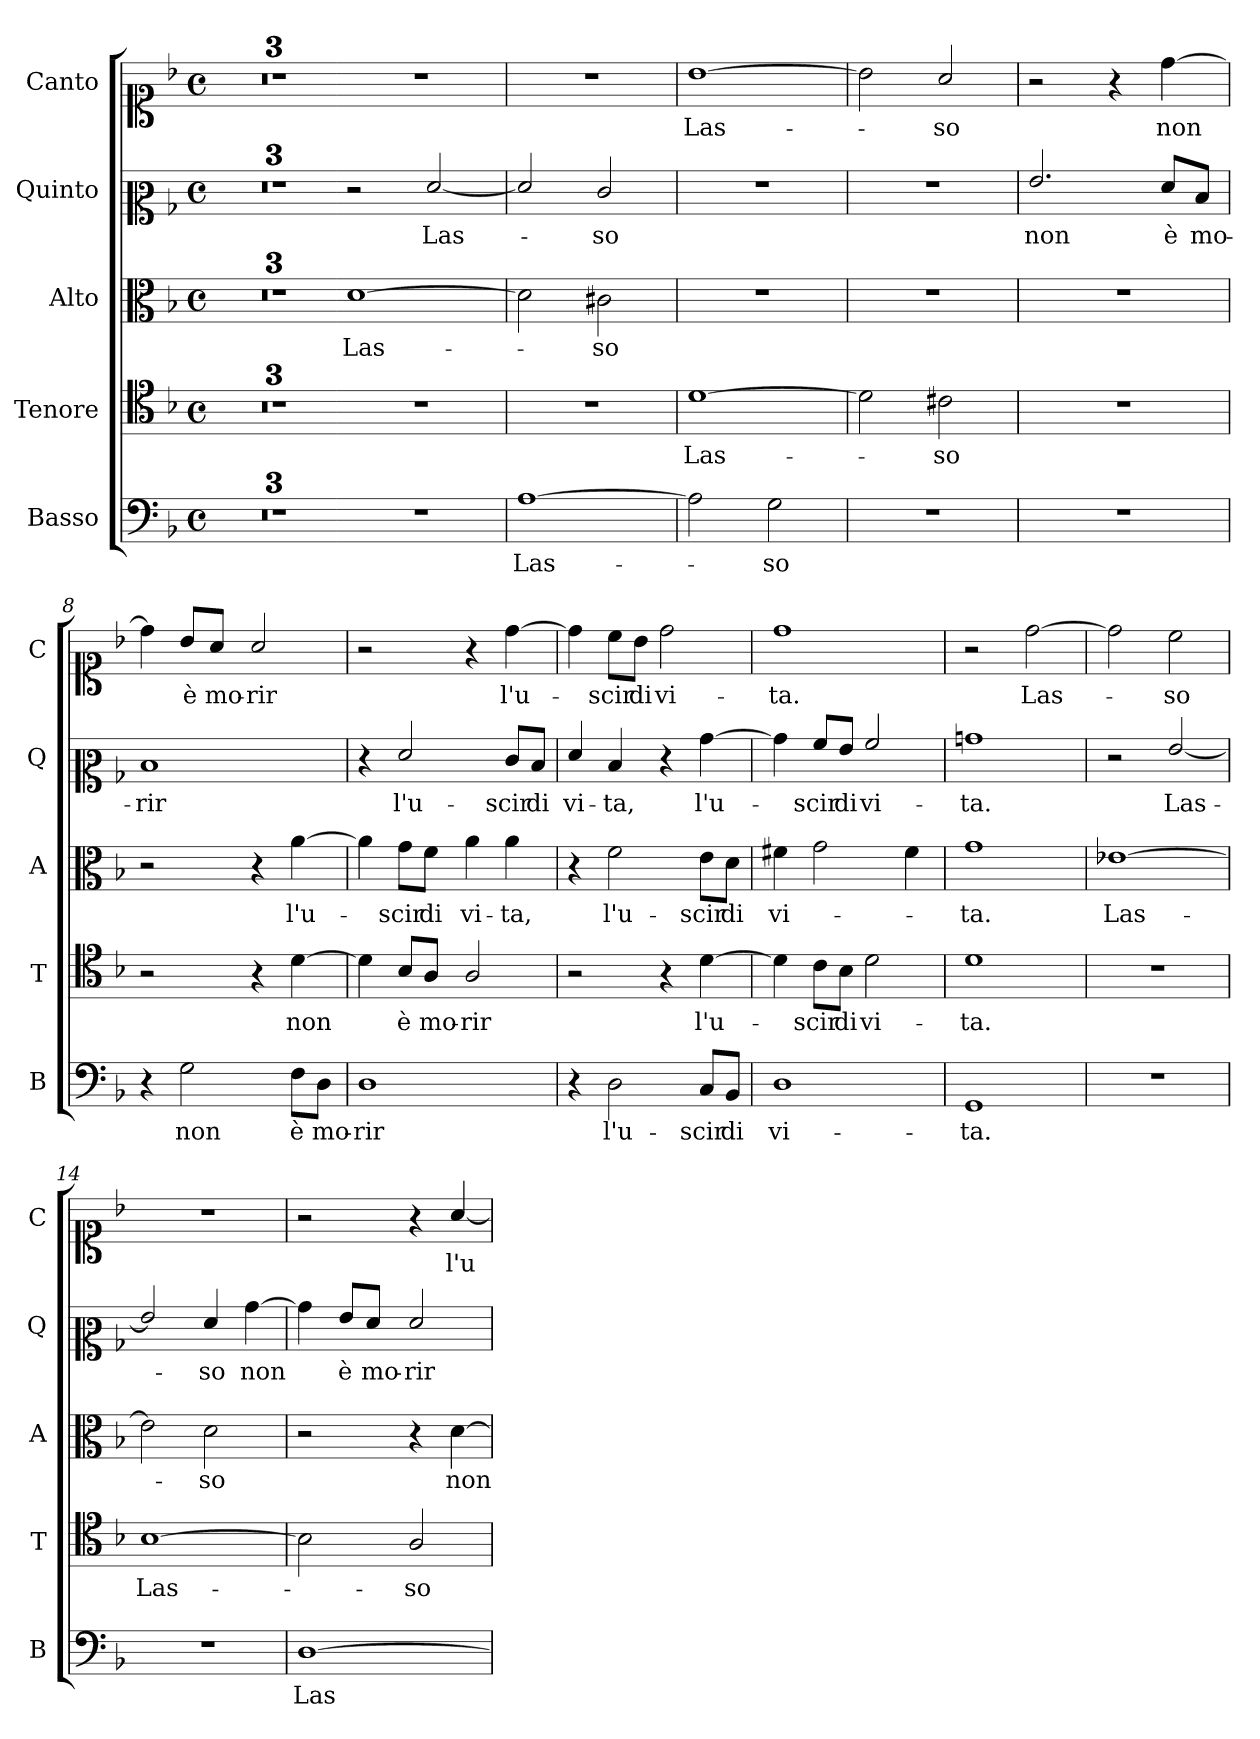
**kern	**text	**kern	**text	**kern	**text	**kern	**text	**kern	**text
*part5	*part5	*part4	*part4	*part3	*part3	*part2	*part2	*part1	*part1
*staff5	*staff5	*staff4	*staff4	*staff3	*staff3	*staff2	*staff2	*staff1	*staff1
*I"Basso	*	*I"Tenore	*	*I"Alto	*	*I"Quinto	*	*I"Canto	*
*I'B	*	*I'T	*	*I'A	*	*I'Q	*	*I'C	*
!!LO:LB:g=z
*clefF4	*	*clefC4	*	*clefC3	*	*clefC2	*	*clefC1	*
*k[b-]	*	*k[b-]	*	*k[b-]	*	*k[b-]	*	*k[b-]	*
*F:	*	*F:	*	*F:	*	*F:	*	*F:	*
*M4/4	*	*M4/4	*	*M4/4	*	*M4/4	*	*M4/4	*
*met(c)	*	*met(c)	*	*met(c)	*	*met(c)	*	*met(c)	*
=1	=1	=1	=1	=1	=1	=1	=1	=1	=1
1ryy	.	1ryy	.	1ryy	.	1ryy	.	1ryy	.
=2	=2	=2	=2	=2	=2	=2	=2	=2	=2
1r	.	1r	.	1r	.	1r	.	1r	.
=3	=3	=3	=3	=3	=3	=3	=3	=3	=3
*	*	*clefGv2	*	*clefGv2	*	*clefG2	*	*clefG2	*
1ryy	.	1ryy	.	1ryy	.	1ryy	.	1ryy	.
=3X1-	=3X1-	=3X1-	=3X1-	=3X1-	=3X1-	=3X1-	=3X1-	=3X1-	=3X1-
!	!	!	!	!	!LO:LY:b	!	!	!	!
1r	.	1r	.	[1d	Las-	2r	.	1r	.
!	!	!	!	!	!	!	!LO:LY:b	!	!
.	.	.	.	.	.	[2f/	Las-	.	.
=4	=4	=4	=4	=4	=4	=4	=4	=4	=4
!	!LO:LY:b	!	!	!	!	!	!	!	!
[1A	Las-	1r	.	2d\]	.	2f/]	.	1r	.
!	!	!	!	!	!LO:LY:b	!	!LO:LY:b	!	!
.	.	.	.	2c#X\	-so	2e/	-so	.	.
=5	=5	=5	=5	=5	=5	=5	=5	=5	=5
!	!	!	!LO:LY:b	!	!	!	!	!	!LO:LY:b
2A\]	.	[1d	Las-	1r	.	1r	.	[1b-	Las-
!	!LO:LY:b	!	!	!	!	!	!	!	!
2G\	-so	.	.	.	.	.	.	.	.
=6	=6	=6	=6	=6	=6	=6	=6	=6	=6
1r	.	2d\]	.	1r	.	1r	.	2b-\]	.
!	!	!	!LO:LY:b	!	!	!	!	!	!LO:LY:b
.	.	2c#X\	-so	.	.	.	.	2a/	-so
!!LO:LB:g=z
=7	=7	=7	=7	=7	=7	=7	=7	=7	=7
!	!	!	!	!	!	!	!LO:LY:b	!	!
1r	.	1r	.	1r	.	2.g/	non	2r	.
.	.	.	.	.	.	.	.	4r	.
!	!	!	!	!	!	!	!LO:LY:b	!	!LO:LY:b
.	.	.	.	.	.	8f/L	è	[4dd\	non
!	!	!	!	!	!	!	!LO:LY:b	!	!
.	.	.	.	.	.	8d/J	mo-	.	.
=8	=8	=8	=8	=8	=8	=8	=8	=8	=8
!	!	!	!	!	!	!	!LO:LY:b	!	!
4r	.	2r	.	2r	.	1d	-rir	4dd\]	.
!	!LO:LY:b	!	!	!	!	!	!	!	!LO:LY:b
2G\	non	.	.	.	.	.	.	8b-/L	è
!	!	!	!	!	!	!	!	!	!LO:LY:b
.	.	.	.	.	.	.	.	8a/J	mo-
!	!	!	!	!	!	!	!	!	!LO:LY:b
.	.	4r	.	4r	.	.	.	2a/	-rir
!	!LO:LY:b	!	!LO:LY:b	!	!LO:LY:b	!	!	!	!
8F\L	è	[4d\	non	[4a\	l'u-	.	.	.	.
!	!LO:LY:b	!	!	!	!	!	!	!	!
8D\J	mo-	.	.	.	.	.	.	.	.
=9	=9	=9	=9	=9	=9	=9	=9	=9	=9
!	!LO:LY:b	!	!	!	!	!	!	!	!
1D	-rir	4d\]	.	4a\]	.	4r	.	2r	.
!	!	!	!LO:LY:b	!	!LO:LY:b	!	!LO:LY:b	!	!
.	.	8B-/L	è	8g\L	-scir	2f/	l'u-	.	.
!	!	!	!LO:LY:b	!	!LO:LY:b	!	!	!	!
.	.	8A/J	mo-	8f\J	di	.	.	.	.
!	!	!	!LO:LY:b	!	!LO:LY:b	!	!	!	!
.	.	2A/	-rir	4a\	vi-	.	.	4r	.
!	!	!	!	!	!LO:LY:b	!	!LO:LY:b	!	!LO:LY:b
.	.	.	.	4a\	-ta,	8e/L	-scir	[4dd\	l'u-
!	!	!	!	!	!	!	!LO:LY:b	!	!
.	.	.	.	.	.	8d/J	di	.	.
=10	=10	=10	=10	=10	=10	=10	=10	=10	=10
!	!	!	!	!	!	!	!LO:LY:b	!	!
4r	.	2r	.	4r	.	4f/	vi-	4dd\]	.
!	!LO:LY:b	!	!	!	!LO:LY:b	!	!LO:LY:b	!	!LO:LY:b
2D\	l'u-	.	.	2f\	l'u-	4d/	-ta,	8cc\L	-scir
!	!	!	!	!	!	!	!	!	!LO:LY:b
.	.	.	.	.	.	.	.	8b-\J	di
!	!	!	!	!	!	!	!	!	!LO:LY:b
.	.	4r	.	.	.	4r	.	2dd\	vi-
!	!LO:LY:b	!	!LO:LY:b	!	!LO:LY:b	!	!LO:LY:b	!	!
8C/L	-scir	[4d\	l'u-	8e\L	-scir	[4b-\	l'u-	.	.
!	!LO:LY:b	!	!	!	!LO:LY:b	!	!	!	!
8BB-/J	di	.	.	8d\J	di	.	.	.	.
=11	=11	=11	=11	=11	=11	=11	=11	=11	=11
!	!LO:LY:b	!	!	!	!LO:LY:b	!	!	!	!LO:LY:b
1D	vi-	4d\]	.	4f#X\	vi-	4b-\]	.	1dd	-ta.
!	!	!	!LO:LY:b	!	!	!	!LO:LY:b	!	!
.	.	8c\L	-scir	2g\	.	8a/L	-scir	.	.
!	!	!	!LO:LY:b	!	!	!	!LO:LY:b	!	!
.	.	8B-\J	di	.	.	8g/J	di	.	.
!	!	!	!LO:LY:b	!	!	!	!LO:LY:b	!	!
.	.	2d\	vi-	.	.	2a/	vi-	.	.
.	.	.	.	4f#\	.	.	.	.	.
!!LO:PB:g=z
=12	=12	=12	=12	=12	=12	=12	=12	=12	=12
!	!LO:LY:b	!	!LO:LY:b	!	!LO:LY:b	!	!LO:LY:b	!	!
1GG	-ta.	1d	-ta.	1g	-ta.	1bn	-ta.	2r	.
!	!	!	!	!	!	!	!	!	!LO:LY:b
.	.	.	.	.	.	.	.	[2dd\	Las-
=13	=13	=13	=13	=13	=13	=13	=13	=13	=13
!	!	!	!	!	!LO:LY:b	!	!	!	!
1r	.	1r	.	[1e-X	Las-	2r	.	2dd\]	.
!	!	!	!	!	!	!	!LO:LY:b	!	!LO:LY:b
.	.	.	.	.	.	[2g/	Las-	2cc\	-so
=14	=14	=14	=14	=14	=14	=14	=14	=14	=14
!	!	!	!LO:LY:b	!	!	!	!	!	!
1r	.	[1B-	Las-	2e-\]	.	2g/]	.	1r	.
!	!	!	!	!	!LO:LY:b	!	!LO:LY:b	!	!
.	.	.	.	2d\	-so	4f/	-so	.	.
!	!	!	!	!	!	!	!LO:LY:b	!	!
.	.	.	.	.	.	[4b-\	non	.	.
=15	=15	=15	=15	=15	=15	=15	=15	=15	=15
!	!LO:LY:b	!	!	!	!	!	!	!	!
[1D	Las-	2B-\]	.	2r	.	4b-\]	.	2r	.
!	!	!	!	!	!	!	!LO:LY:b	!	!
.	.	.	.	.	.	8g/L	è	.	.
!	!	!	!	!	!	!	!LO:LY:b	!	!
.	.	.	.	.	.	8f/J	mo-	.	.
!	!	!	!LO:LY:b	!	!	!	!LO:LY:b	!	!
.	.	2A/	-so	4r	.	2f/	-rir	4r	.
!	!	!	!	!	!LO:LY:b	!	!	!	!LO:LY:b
.	.	.	.	[4d\	non	.	.	[4a/	l'u-
=	=	=	=	=	=	=	=	=	=
*-	*-	*-	*-	*-	*-	*-	*-	*-	*-
